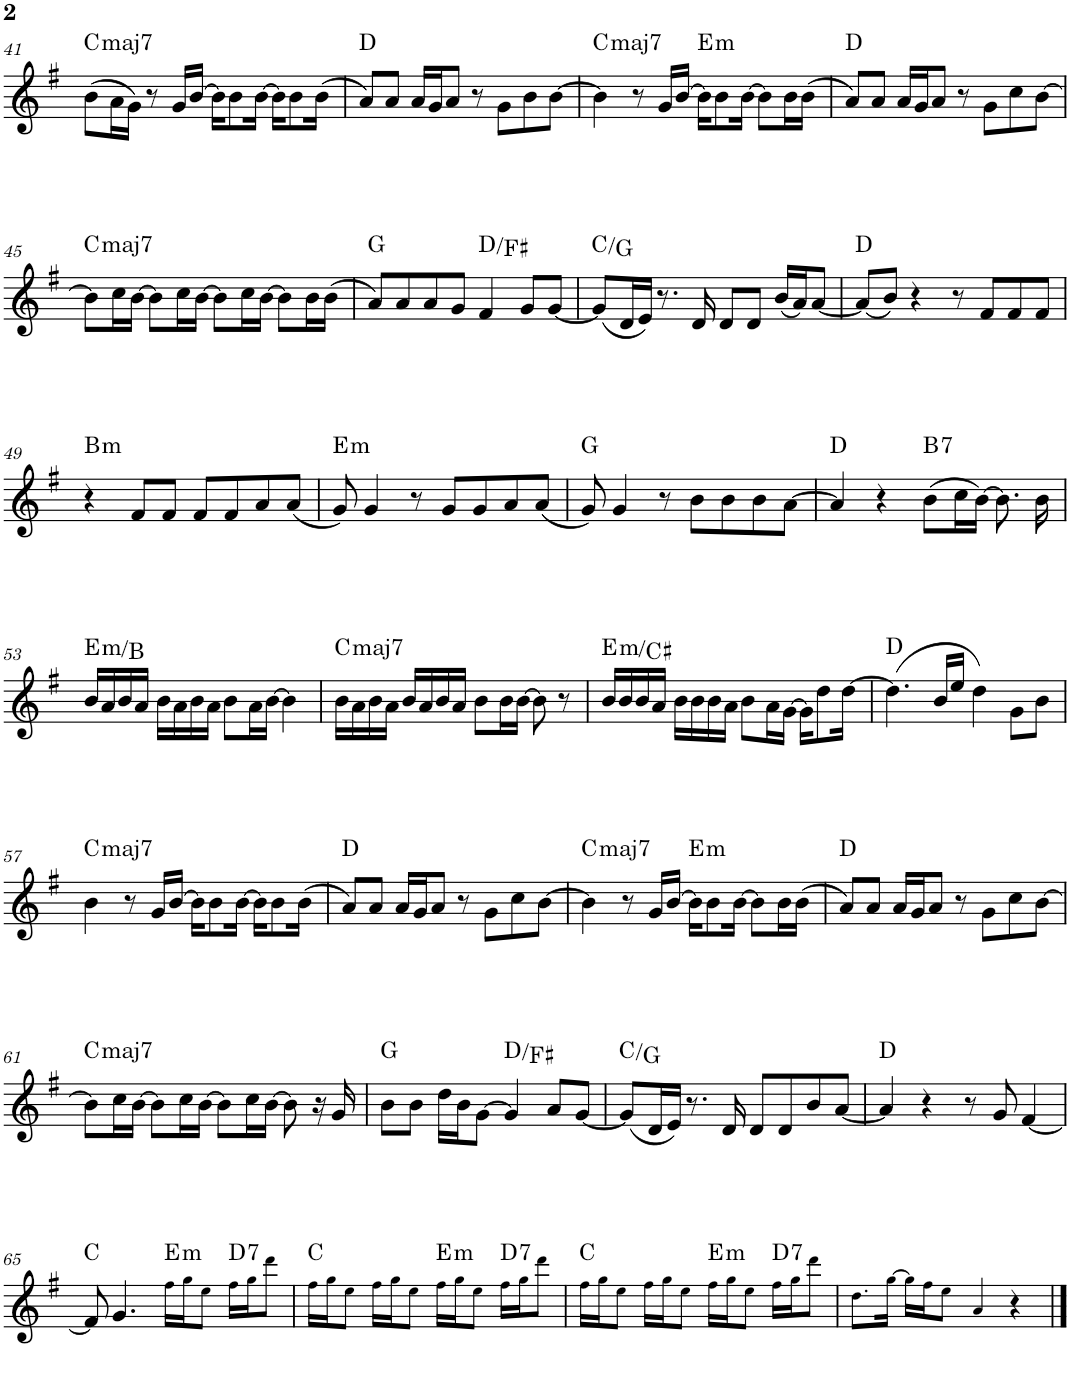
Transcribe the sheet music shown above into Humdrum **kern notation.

**kern	**harte
*part1	*part1
*staff1	*
*I"Piano	*
*I'Pno.	*
!!LO:PB:g=z
*clefG2	*
*k[f#]	*
*M4/4	*
=41	=41
!	!LO:H:kt=maj7
(8b\L	C:maj7
16a\L	.
16g\JJ)	.
8r	.
16g/LL	.
[16b/JJ	.
16b\KL]	.
8b\	.
[16b\Jk	.
16b\KL]	.
8b\	.
(16b\Jk	.
=42	=42
8a/L)	D:maj
8a/J	.
16a/LL	.
16g/J	.
8a/J	.
8r	.
8g\L	.
8b\	.
[8b\J	.
=43	=43
!	!LO:H:kt=maj7
4b\]	C:maj7
8r	.
16g/LL	.
[16b/JJ	.
!	!LO:H:kt=m
16b\KL]	E:min
8b\	.
[16b\Jk	.
8b\L]	.
16b\L	.
(16b\JJ	.
=44	=44
8a/L)	D:maj
8a/J	.
16a/LL	.
16g/J	.
8a/J	.
8r	.
8g\L	.
8cc\	.
[8b\J	.
!!LO:LB:g=z
=45	=45
!	!LO:H:kt=maj7
8b\L]	C:maj7
16cc\L	.
[16b\JJ	.
8b\L]	.
16cc\L	.
[16b\JJ	.
8b\L]	.
16cc\L	.
[16b\JJ	.
8b\L]	.
16b\L	.
(16b\JJ	.
=46	=46
8a/L)	G:maj
8a/	.
8a/	.
8g/J	.
4f#/	D:maj/3
8g/L	.
[8g/J	.
=47	=47
(8g/L]	C:maj/5
16d/L	.
16e/JJ)	.
8.r	.
16d/	.
8d/L	.
8d/J	.
(16b/LL	.
16a/J)	.
[8a/J	.
=48	=48
(8a/L]	D:maj
8b/J)	.
4r	.
8r	.
8f#/L	.
8f#/	.
8f#/J	.
!!LO:LB:g=z
=49	=49
!	!LO:H:kt=m
4r	B:min
8f#/L	.
8f#/J	.
8f#/L	.
8f#/	.
8a/	.
(8a/J	.
=50	=50
!	!LO:H:kt=m
8g/)	E:min
4g/	.
8r	.
8g/L	.
8g/	.
8a/	.
(8a/J	.
=51	=51
8g/)	G:maj
4g/	.
8r	.
8b\L	.
8b\	.
8b\	.
[8a\J	.
=52	=52
4a/]	D:maj
4r	.
!	!LO:H:kt=7
(8b\L	B:7
16cc\L	.
[16b\JJ)	.
8.b\]	.
16b\	.
!!LO:LB:g=z
=53	=53
!	!LO:H:kt=m
16b/LL	E:min/5
16a/	.
16b/	.
16a/JJ	.
16b\LL	.
16a\	.
16b\	.
16a\JJ	.
8b\L	.
16a\L	.
[16b\JJ	.
4b\]	.
=54	=54
!	!LO:H:kt=maj7
16b\LL	C:maj7
16a\	.
16b\	.
16a\JJ	.
16b/LL	.
16a/	.
16b/	.
16a/JJ	.
8b\L	.
16b\L	.
[16b\JJ	.
8b\]	.
8r	.
=55	=55
!	!LO:H:kt=m
16b/LL	E:min/6
16b/	.
16b/	.
16a/JJ	.
16b\LL	.
16b\	.
16b\	.
16a\JJ	.
8b\L	.
16a\L	.
[16g\JJ	.
16g\KL]	.
8dd\	.
[16dd\Jk	.
=56	=56
(4.dd\]	D:maj
16b/LL	.
16ee/JJ	.
4dd\)	.
8g\L	.
8b\J	.
!!LO:LB:g=z
=57	=57
!	!LO:H:kt=maj7
4b\	C:maj7
8r	.
16g/LL	.
[16b/JJ	.
16b\KL]	.
8b\	.
[16b\Jk	.
16b\KL]	.
8b\	.
(16b\Jk	.
=58	=58
8a/L)	D:maj
8a/J	.
16a/LL	.
16g/J	.
8a/J	.
8r	.
8g\L	.
8cc\	.
[8b\J	.
=59	=59
!	!LO:H:kt=maj7
4b\]	C:maj7
8r	.
16g/LL	.
[16b/JJ	.
!	!LO:H:kt=m
16b\KL]	E:min
8b\	.
[16b\Jk	.
8b\L]	.
16b\L	.
(16b\JJ	.
=60	=60
8a/L)	D:maj
8a/J	.
16a/LL	.
16g/J	.
8a/J	.
8r	.
8g\L	.
8cc\	.
[8b\J	.
!!LO:LB:g=z
=61	=61
!	!LO:H:kt=maj7
8b\L]	C:maj7
16cc\L	.
[16b\JJ	.
8b\L]	.
16cc\L	.
[16b\JJ	.
8b\L]	.
16cc\L	.
[16b\JJ	.
8b\]	.
16r	.
16g/	.
=62	=62
8b\L	G:maj
8b\J	.
16dd\LL	.
16b\J	.
[8g\J	.
4g/]	D:maj/3
8a/L	.
[8g/J	.
=63	=63
(8g/L]	C:maj/5
16d/L	.
16e/JJ)	.
8.r	.
16d/	.
8d/L	.
8d/	.
8b/	.
[8a/J	.
=64	=64
4a/]	D:maj
4r	.
8r	.
8g/	.
[4f#/	.
!!LO:LB:g=z
=65	=65
8f#/]	C:maj
4.g/	.
!	!LO:H:kt=m
16ff#!\LL	E:min
16gg!\J	.
8ee!\J	.
!	!LO:H:kt=7
16ff#!\LL	D:7
16gg!\J	.
8ddd!\J	.
=66	=66
16ff#!\LL	C:maj
16gg!\J	.
8ee!\J	.
16ff#!\LL	.
16gg!\J	.
8ee!\J	.
!	!LO:H:kt=m
16ff#!\LL	E:min
16gg!\J	.
8ee!\J	.
!	!LO:H:kt=7
16ff#!\LL	D:7
16gg!\J	.
8ddd!\J	.
=67	=67
16ff#!\LL	C:maj
16gg!\J	.
8ee!\J	.
16ff#!\LL	.
16gg!\J	.
8ee!\J	.
!	!LO:H:kt=m
16ff#!\LL	E:min
16gg!\J	.
8ee!\J	.
!	!LO:H:kt=7
16ff#!\LL	D:7
16gg!\J	.
8ddd!\J	.
=68	=68
8.dd!\L	.
[16gg!\Jk	.
16gg!\LL]	.
16ff#!\J	.
8ee!\J	.
4a!/	.
4r	.
==	==
*-	*-
